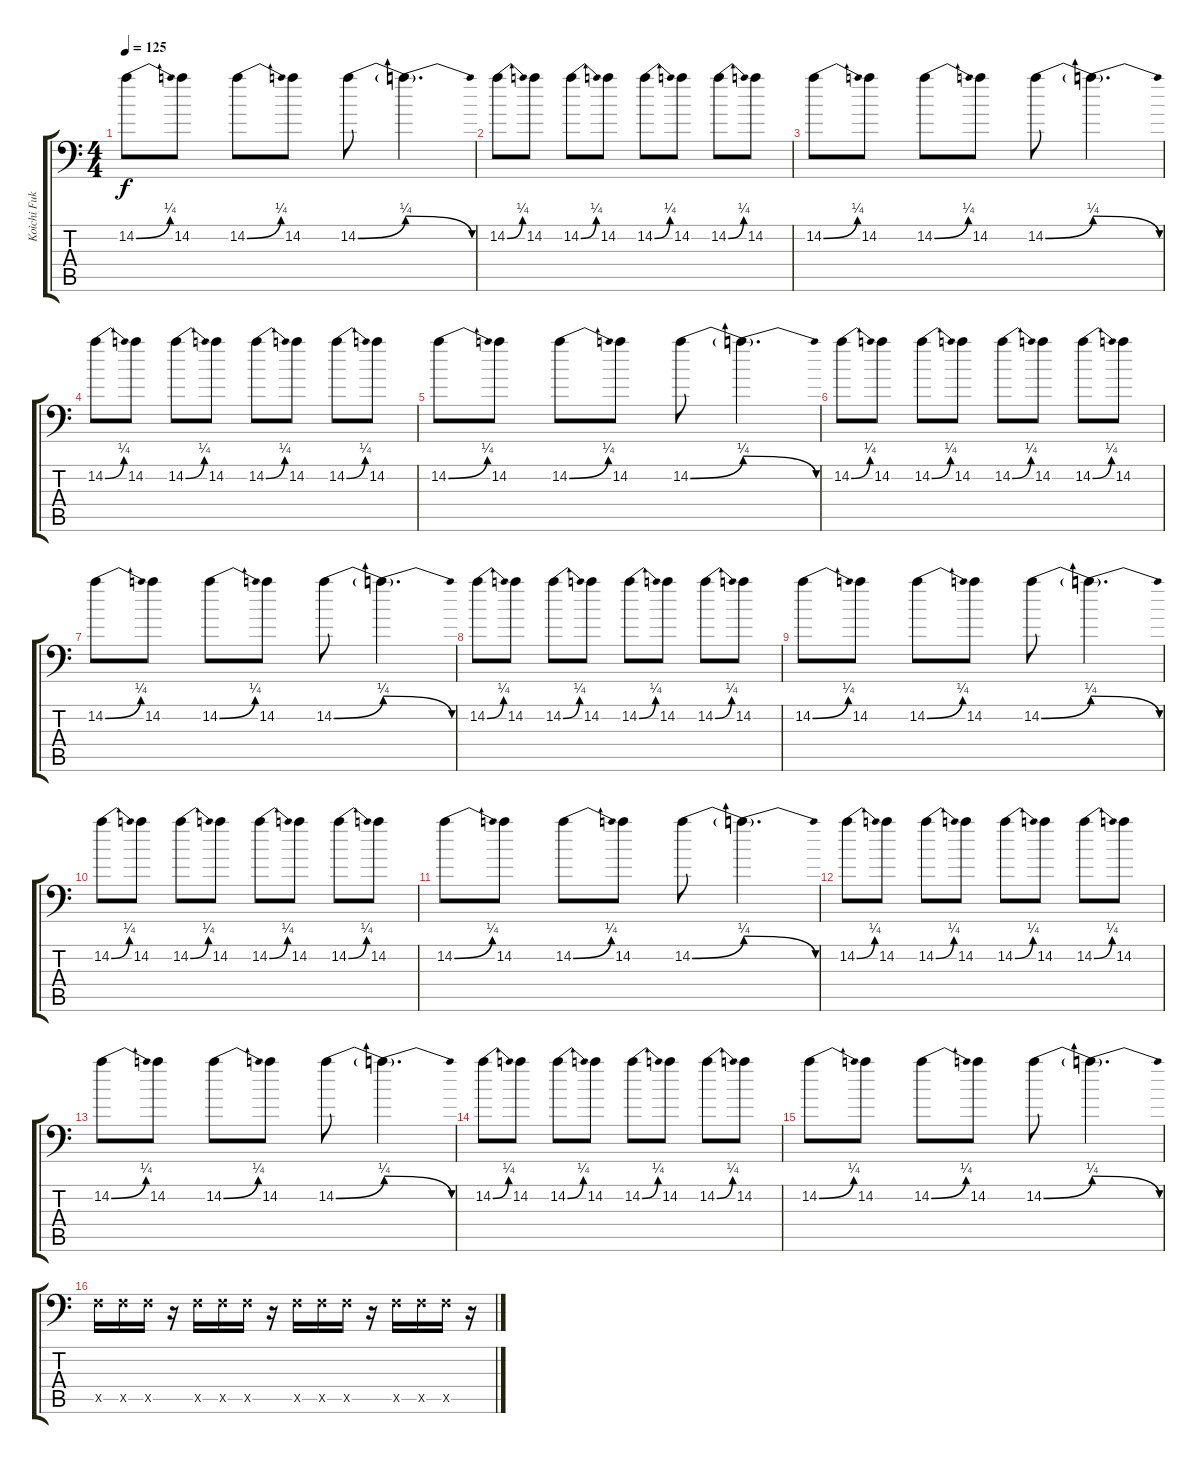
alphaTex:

\track ("Koichi Fukuda" "Koichi Fuk") {instrument distortionguitar}
\staff {score tabs}
\tuning (C4 G3 Eb3 Bb2 F2 Bb1) {hide}
\ts (4 4)
\tempo 125
\clef f4
\ks c
14.2{be (bend 0 0 60 1)}.8{dy f} 14.2.8 14.2{be (bend 0 0 60 1)}.8 14.2.8 14.2{be (bend 0 0 60 1)}.8 14.2{be (release 0 1 60 0) t}.4{d} |
14.2{be (bend 0 0 60 1)}.8 14.2.8 14.2{be (bend 0 0 60 1)}.8 14.2.8 14.2{be (bend 0 0 60 1)}.8 14.2.8 14.2{be (bend 0 0 60 1)}.8 14.2.8 |
14.2{be (bend 0 0 60 1)}.8 14.2.8 14.2{be (bend 0 0 60 1)}.8 14.2.8 14.2{be (bend 0 0 60 1)}.8 14.2{be (release 0 1 60 0) t}.4{d} |
14.2{be (bend 0 0 60 1)}.8 14.2.8 14.2{be (bend 0 0 60 1)}.8 14.2.8 14.2{be (bend 0 0 60 1)}.8 14.2.8 14.2{be (bend 0 0 60 1)}.8 14.2.8 |
14.2{be (bend 0 0 60 1)}.8 14.2.8 14.2{be (bend 0 0 60 1)}.8 14.2.8 14.2{be (bend 0 0 60 1)}.8 14.2{be (release 0 1 60 0) t}.4{d} |
14.2{be (bend 0 0 60 1)}.8 14.2.8 14.2{be (bend 0 0 60 1)}.8 14.2.8 14.2{be (bend 0 0 60 1)}.8 14.2.8 14.2{be (bend 0 0 60 1)}.8 14.2.8 |
14.2{be (bend 0 0 60 1)}.8 14.2.8 14.2{be (bend 0 0 60 1)}.8 14.2.8 14.2{be (bend 0 0 60 1)}.8 14.2{be (release 0 1 60 0) t}.4{d} |
14.2{be (bend 0 0 60 1)}.8 14.2.8 14.2{be (bend 0 0 60 1)}.8 14.2.8 14.2{be (bend 0 0 60 1)}.8 14.2.8 14.2{be (bend 0 0 60 1)}.8 14.2.8 |
14.2{be (bend 0 0 60 1)}.8 14.2.8 14.2{be (bend 0 0 60 1)}.8 14.2.8 14.2{be (bend 0 0 60 1)}.8 14.2{be (release 0 1 60 0) t}.4{d} |
14.2{be (bend 0 0 60 1)}.8 14.2.8 14.2{be (bend 0 0 60 1)}.8 14.2.8 14.2{be (bend 0 0 60 1)}.8 14.2.8 14.2{be (bend 0 0 60 1)}.8 14.2.8 |
14.2{be (bend 0 0 60 1)}.8 14.2.8 14.2{be (bend 0 0 60 1)}.8 14.2.8 14.2{be (bend 0 0 60 1)}.8 14.2{be (release 0 1 60 0) t}.4{d} |
14.2{be (bend 0 0 60 1)}.8 14.2.8 14.2{be (bend 0 0 60 1)}.8 14.2.8 14.2{be (bend 0 0 60 1)}.8 14.2.8 14.2{be (bend 0 0 60 1)}.8 14.2.8 |
14.2{be (bend 0 0 60 1)}.8 14.2.8 14.2{be (bend 0 0 60 1)}.8 14.2.8 14.2{be (bend 0 0 60 1)}.8 14.2{be (release 0 1 60 0) t}.4{d} |
14.2{be (bend 0 0 60 1)}.8 14.2.8 14.2{be (bend 0 0 60 1)}.8 14.2.8 14.2{be (bend 0 0 60 1)}.8 14.2.8 14.2{be (bend 0 0 60 1)}.8 14.2.8 |
14.2{be (bend 0 0 60 1)}.8 14.2.8 14.2{be (bend 0 0 60 1)}.8 14.2.8 14.2{be (bend 0 0 60 1)}.8 14.2{be (release 0 1 60 0) t}.4{d} |
0.5{x}.16 0.5{x}.16 0.5{x}.16 r.16 0.5{x}.16 0.5{x}.16 0.5{x}.16 r.16 0.5{x}.16 0.5{x}.16 0.5{x}.16 r.16 0.5{x}.16 0.5{x}.16 0.5{x}.16 r.16
